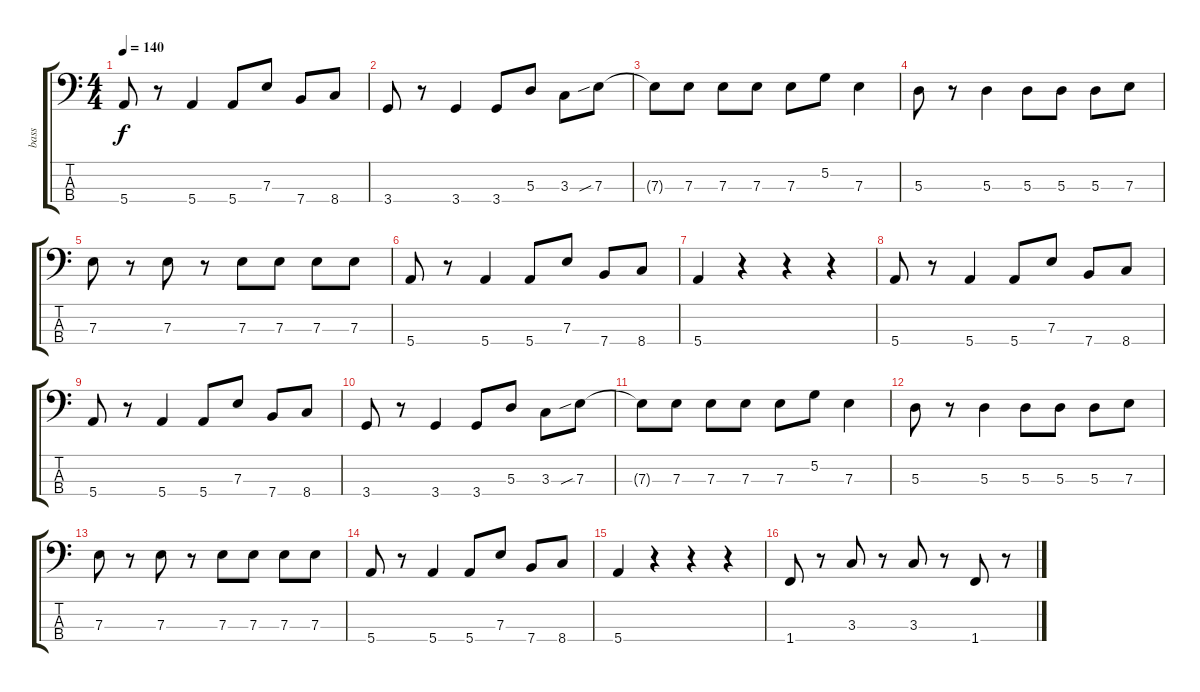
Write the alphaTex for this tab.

\track ("bass" "bass") {instrument electricbassfinger}
\staff {score tabs}
\tuning (G2 D2 A1 E1) {hide}
\ts (4 4)
\tempo 140
\clef f4
\ks c
5.4.8{dy f} r.8 5.4.4 5.4.8 7.3.8 7.4.8 8.4.8 |
3.4.8 r.8 3.4.4 3.4.8 5.3.8 3.3.8 7.3{sib}.8 |
7.3{t}.8 7.3.8 7.3.8 7.3.8 7.3.8 5.2.8 7.3.4 |
5.3.8 r.8 5.3.4 5.3.8 5.3.8 5.3.8 7.3.8 |
7.3.8 r.8 7.3.8 r.8 7.3.8 7.3.8 7.3.8 7.3.8 |
5.4.8 r.8 5.4.4 5.4.8 7.3.8 7.4.8 8.4.8 |
5.4.4 r.4 r.4 r.4 |
5.4.8 r.8 5.4.4 5.4.8 7.3.8 7.4.8 8.4.8 |
5.4.8 r.8 5.4.4 5.4.8 7.3.8 7.4.8 8.4.8 |
3.4.8 r.8 3.4.4 3.4.8 5.3.8 3.3.8 7.3{sib}.8 |
7.3{t}.8 7.3.8 7.3.8 7.3.8 7.3.8 5.2.8 7.3.4 |
5.3.8 r.8 5.3.4 5.3.8 5.3.8 5.3.8 7.3.8 |
7.3.8 r.8 7.3.8 r.8 7.3.8 7.3.8 7.3.8 7.3.8 |
5.4.8 r.8 5.4.4 5.4.8 7.3.8 7.4.8 8.4.8 |
5.4.4 r.4 r.4 r.4 |
1.4.8 r.8 3.3.8 r.8 3.3.8 r.8 1.4.8 r.8
